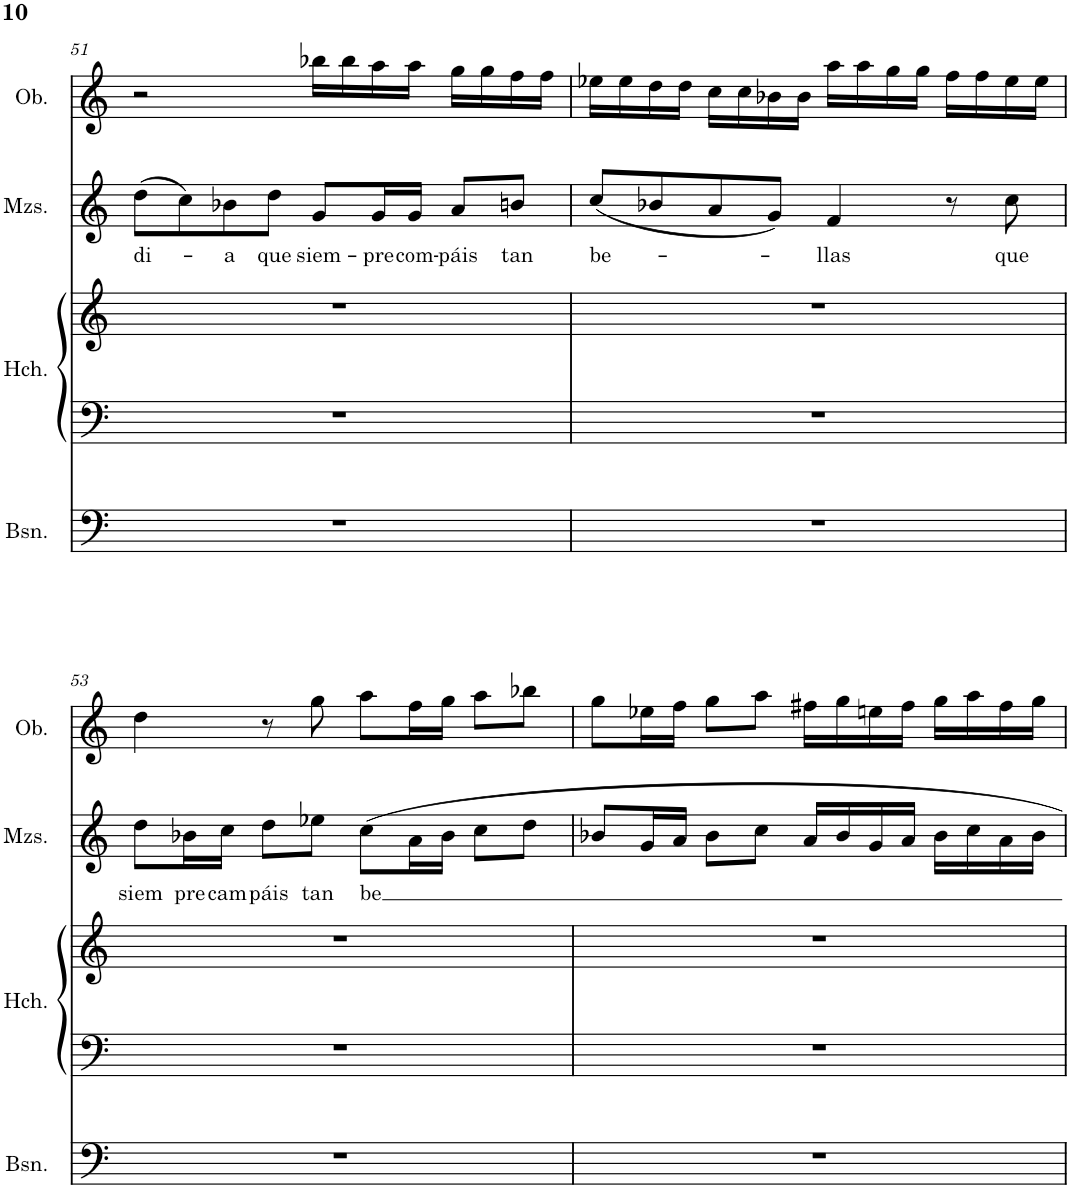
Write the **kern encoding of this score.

**kern	**kern	**kern	**kern	**text	**kern
*part4	*part3	*part3	*part2	*part2	*part1
*staff5	*staff4	*staff3	*staff2	*staff2	*staff1
*I"Bassoon	*I"Harpsichord	*	*I"Mezzo-soprano	*	*I"Oboe
*I'Bsn.	*I'Hch.	*	*I'Mzs.	*	*I'Ob.
!!LO:PB:g=z
*clefF4	*clefF4	*clefG2	*clefG2	*	*clefG2
*k[]	*k[]	*k[]	*k[]	*	*k[]
*M4/4	*M4/4	*M4/4	*M4/4	*	*M4/4
=51	=51	=51	=51	=51	=51
!	!	!	!	!LO:LY:b	!
1r	1r	1r	(8dd\L	di-	2r
.	.	.	8cc\)	.	.
!	!	!	!	!LO:LY:b	!
.	.	.	8b-X\	-a	.
!	!	!	!	!LO:LY:b	!
.	.	.	8dd\J	que	.
!	!	!	!	!LO:LY:b	!
.	.	.	8g/L	siem-	16bb-X\LL
.	.	.	.	.	16bb-\
!	!	!	!	!LO:LY:b	!
.	.	.	16g/L	-pre	16aa\
!	!	!	!	!LO:LY:b	!
.	.	.	16g/JJ	com-	16aa\JJ
!	!	!	!	!LO:LY:b	!
.	.	.	8a/L	-páis	16gg\LL
.	.	.	.	.	16gg\
!	!	!	!	!LO:LY:b	!
.	.	.	8bn/J	tan	16ff\
.	.	.	.	.	16ff\JJ
=52	=52	=52	=52	=52	=52
!	!	!	!	!LO:LY:b	!
1r	1r	1r	(8cc/L	be-	16ee-X\LL
.	.	.	.	.	16ee-\
.	.	.	8b-X/	.	16dd\
.	.	.	.	.	16dd\JJ
.	.	.	8a/	.	16cc\LL
.	.	.	.	.	16cc\
.	.	.	8g/J)	.	16b-X\
.	.	.	.	.	16b-\JJ
!	!	!	!	!LO:LY:b	!
.	.	.	4f/	-llas	16aa\LL
.	.	.	.	.	16aa\
.	.	.	.	.	16gg\
.	.	.	.	.	16gg\JJ
.	.	.	8r	.	16ff\LL
.	.	.	.	.	16ff\
!	!	!	!	!LO:LY:b	!
.	.	.	8cc\	que	16ee-\
.	.	.	.	.	16ee-\JJ
!!LO:LB:g=z
=53	=53	=53	=53	=53	=53
!	!	!	!	!LO:LY:b	!
1r	1r	1r	8dd\L	siem	4dd\
!	!	!	!	!LO:LY:b	!
.	.	.	16b-X\L	pre	.
!	!	!	!	!LO:LY:b	!
.	.	.	16cc\JJ	cam	.
!	!	!	!	!LO:LY:b	!
.	.	.	8dd\L	páis	8r
!	!	!	!	!LO:LY:b	!
.	.	.	8ee-X\J	tan	8gg\
!	!	!	!	!LO:LY:b	!
.	.	.	8cc\L	be	8aa\L
.	.	.	16a\L	.	16ff\L
.	.	.	16b-\JJ	.	16gg\JJ
.	.	.	8cc\L	.	8aa\L
.	.	.	8dd\J	.	8bb-X\J
=54	=54	=54	=54	=54	=54
1r	1r	1r	8b-X/L	.	8gg\L
.	.	.	16g/L	.	16ee-X\L
.	.	.	16a/JJ	.	16ff\JJ
.	.	.	8b-\L	.	8gg\L
.	.	.	8cc\J	.	8aa\J
.	.	.	16a/LL	.	16ff#X\LL
.	.	.	16b-/	.	16gg\
.	.	.	16g/	.	16een\
.	.	.	16a/JJ	.	16ff#\JJ
.	.	.	16b-\LL	.	16gg\LL
.	.	.	16cc\	.	16aa\
.	.	.	16a\	.	16ff#\
.	.	.	16b-\JJ	.	16gg\JJ
=	=	=	=	=	=
*-	*-	*-	*-	*-	*-
